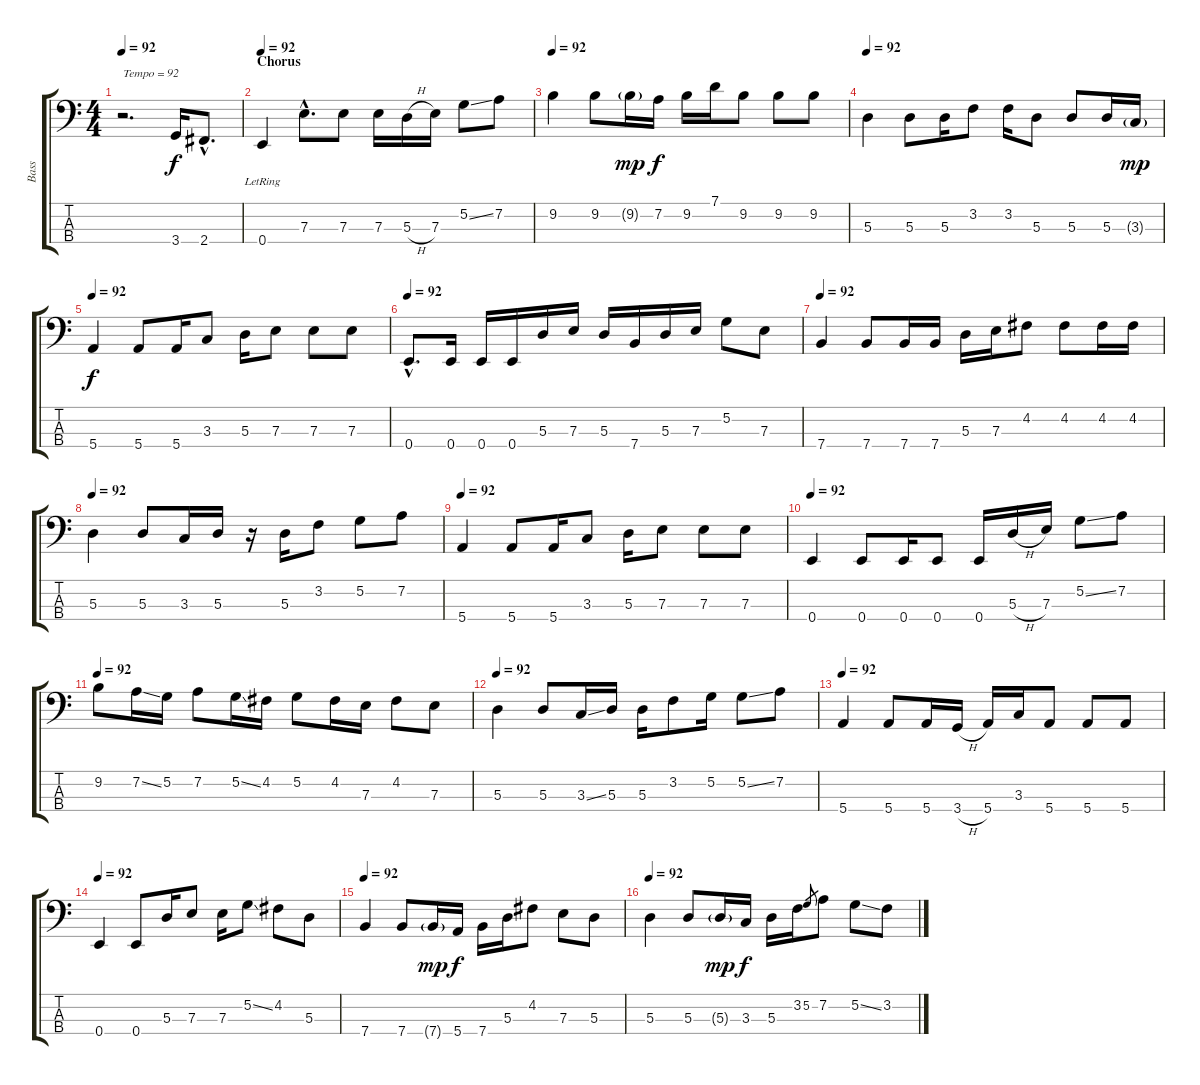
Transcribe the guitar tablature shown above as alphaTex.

\track ("Bass" "Bass") {instrument electricbassfinger}
\staff {score tabs}
\tuning (G2 D2 A1 E1) {hide}
\ts (4 4)
\tempo 92
\clef f4
\ks c
r.2{d txt "Tempo = 92" dy f} 3.4.16 2.4{hac}.8{d} |
\section ("" "Chorus")
\tempo 92
0.4{lr}.4 7.3{hac}.8{d} 7.3.8 7.3.16 5.3{h}.16 7.3.16 5.2{ss}.8 7.2.8 |
\tempo 92
9.2.4 9.2.8 9.2{g}.16{dy mp} 7.2.16{dy f} 9.2.16 7.1.16 9.2.8 9.2.8 9.2.8 |
\tempo 92
5.3.4 5.3.8 5.3.16 3.2.8 3.2.16 5.3.8 5.3.8 5.3.16 3.3{g}.16{dy mp} |
\tempo 92
5.4.4{dy f} 5.4.8 5.4.16 3.3.8 5.3.16 7.3.8 7.3.8 7.3.8 |
\tempo 92
0.4{hac}.8{d} 0.4.16 0.4.16 0.4.16 5.3.16 7.3.16 5.3.16 7.4.16 5.3.16 7.3.16 5.2.8 7.3.8 |
\tempo 92
7.4.4 7.4.8 7.4.16 7.4.16 5.3.16 7.3.16 4.2.8 4.2.8 4.2.16 4.2.16 |
\tempo 92
5.3.4 5.3.8 3.3.16 5.3.16 r.16 5.3.16 3.2.8 5.2.8 7.2.8 |
\tempo 92
5.4.4 5.4.8 5.4.16 3.3.8 5.3.16 7.3.8 7.3.8 7.3.8 |
\tempo 92
0.4.4 0.4.8 0.4.16 0.4.8 0.4.16 5.3{h}.16 7.3.16 5.2{ss}.8 7.2.8 |
\tempo 92
9.2.8 7.2{ss}.16 5.2.16 7.2.8 5.2{ss}.16 4.2.16 5.2.8 4.2.16 7.3.16 4.2.8 7.3.8 |
\tempo 92
5.3.4 5.3.8 3.3{ss}.16 5.3.16 5.3.16 3.2.8 5.2.16 5.2{ss}.8 7.2.8 |
\tempo 92
5.4.4 5.4.8 5.4.16 3.4{h}.16 5.4.16 3.3.16 5.4.8 5.4.8 5.4.8 |
\tempo 92
0.4.4 0.4.8 5.3.16 7.3.8 7.3.16 5.2{ss}.8 4.2.8 5.3.8 |
\tempo 92
7.4.4 7.4.8 7.4{g}.16{dy mp} 5.4.16{dy f} 7.4.16 5.3.16 4.2.8 7.3.8 5.3.8 |
\tempo 92
5.3.4 5.3.8 5.3{g}.16{dy mp} 3.3.16{dy f} 5.3.16 3.2.16 5.2.8{gr} 7.2.8 5.2{ss}.8 3.2.8
